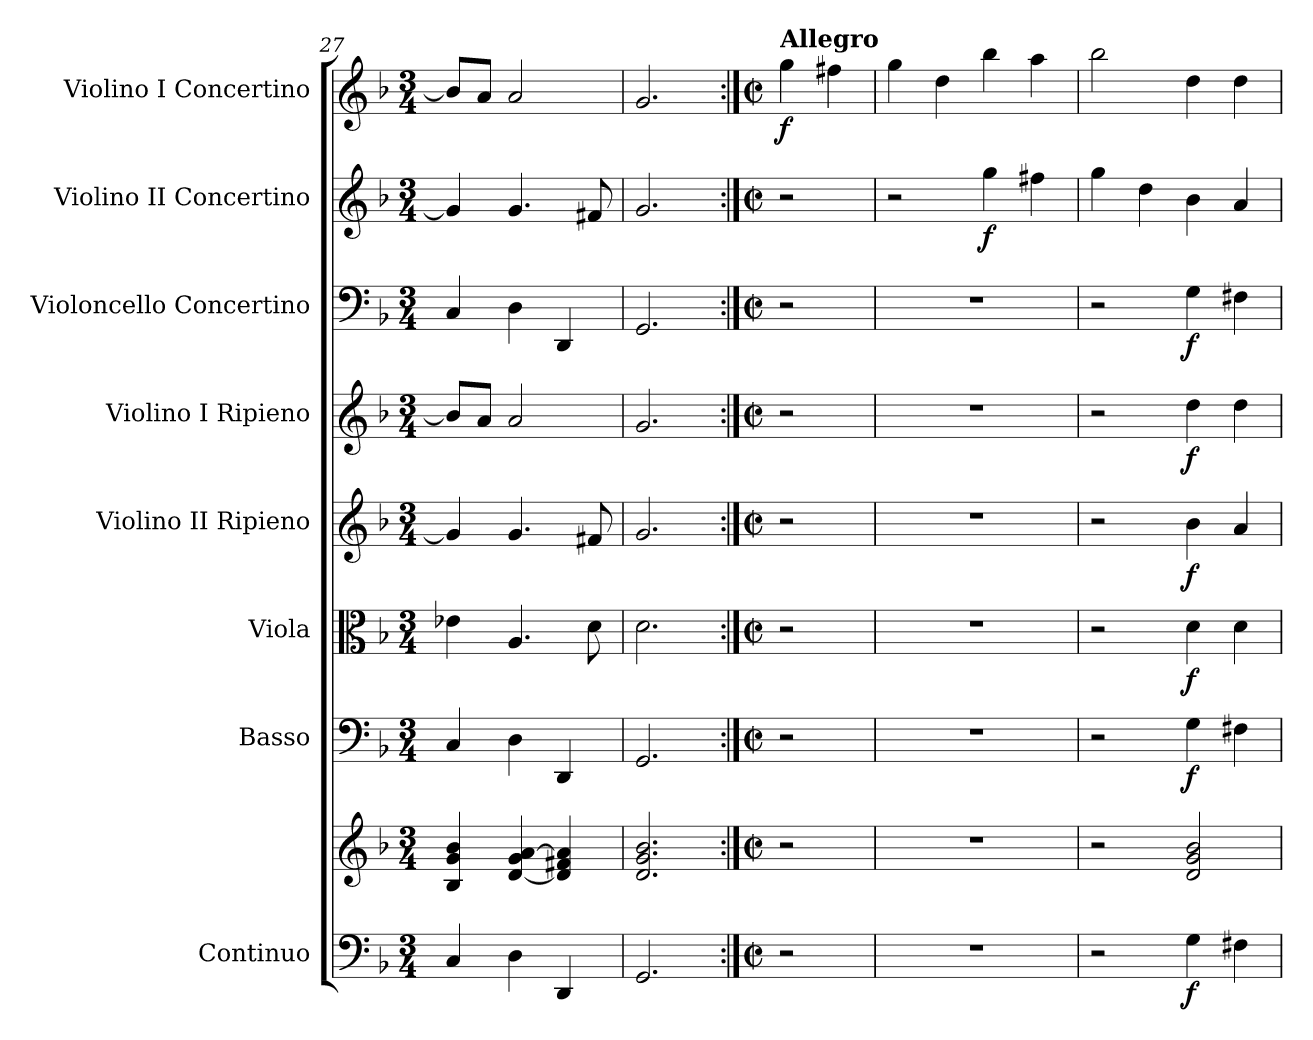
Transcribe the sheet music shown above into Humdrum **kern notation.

**kern	**kern	**dynam	**kern	**dynam	**kern	**dynam	**kern	**dynam	**kern	**dynam	**kern	**dynam	**kern	**dynam	**kern	**dynam
*part8	*part8	*part8	*part7	*part7	*part6	*part6	*part5	*part5	*part4	*part4	*part3	*part3	*part2	*part2	*part1	*part1
*staff9	*staff8	*staff8/9	*staff7	*staff7	*staff6	*staff6	*staff5	*staff5	*staff4	*staff4	*staff3	*staff3	*staff2	*staff2	*staff1	*staff1
*I"Continuo	*	*	*I"Basso	*	*I"Viola	*	*I"Violino II Ripieno	*	*I"Violino I Ripieno	*	*I"Violoncello Concertino	*	*I"Violino II Concertino	*	*I"Violino I Concertino	*
*	*	*	*	*	*	*	*	*	*	*	*I'Vc	*	*I'Vln	*	*I'Vln	*
*clefF4	*clefG2	*	*clefF4	*	*clefC3	*	*clefG2	*	*clefG2	*	*clefF4	*	*clefG2	*	*clefG2	*
*k[b-]	*k[b-]	*	*k[b-]	*	*k[b-]	*	*k[b-]	*	*k[b-]	*	*k[b-]	*	*k[b-]	*	*k[b-]	*
*M3/4	*M3/4	*	*M3/4	*	*M3/4	*	*M3/4	*	*M3/4	*	*M3/4	*	*M3/4	*	*M3/4	*
=27	=27	=27	=27	=27	=27	=27	=27	=27	=27	=27	=27	=27	=27	=27	=27	=27
4C/	4B-/ 4g/ 4b-/	.	4C/	.	4e-X\	.	4g/]	.	8b-/L]	.	4C/	.	4g/]	.	8b-/L]	.
.	.	.	.	.	.	.	.	.	8a/J	.	.	.	.	.	8a/J	.
4D\	[4d/ 4g/ [4a/	.	4D\	.	4.A/	.	4.g/	.	2a/	.	4D\	.	4.g/	.	2a/	.
4DD/	4d/] 4f#X/ 4a/]	.	4DD/	.	.	.	.	.	.	.	4DD/	.	.	.	.	.
.	.	.	.	.	8d\	.	8f#X/	.	.	.	.	.	8f#X/	.	.	.
=28	=28	=28	=28	=28	=28	=28	=28	=28	=28	=28	=28	=28	=28	=28	=28	=28
2.GG/	2.d/ 2.g/ 2.b-/	.	2.GG/	.	2.d\	.	2.g/	.	2.g/	.	2.GG/	.	2.g/	.	2.g/	.
!!LO:PB:g=z
=:|!	=:|!	=:|!	=:|!	=:|!	=:|!	=:|!	=:|!	=:|!	=:|!	=:|!	=:|!	=:|!	=:|!	=:|!	=:|!	=:|!
*M2/2	*M2/2	*	*M2/2	*	*M2/2	*	*M2/2	*	*M2/2	*	*M2/2	*	*M2/2	*	*M2/2	*
*met(c|)	*met(c|)	*	*met(c|)	*	*met(c|)	*	*met(c|)	*	*met(c|)	*	*met(c|)	*	*met(c|)	*	*met(c|)	*
!	!	!	!	!	!	!	!	!	!	!	!	!	!	!	!LO:TX:a:B:t=Allegro	!
!	!	!	!	!	!	!	!	!	!	!	!	!	!	!	!	!LO:DY:b
2r	2r	.	2r	.	2r	.	2r	.	2r	.	2r	.	2r	.	4gg\	f
.	.	.	.	.	.	.	.	.	.	.	.	.	.	.	4ff#X\	.
=1	=1	=1	=1	=1	=1	=1	=1	=1	=1	=1	=1	=1	=1	=1	=1	=1
1r	1r	.	1r	.	1r	.	1r	.	1r	.	1r	.	2r	.	4gg\	.
.	.	.	.	.	.	.	.	.	.	.	.	.	.	.	4dd\	.
!	!	!	!	!	!	!	!	!	!	!	!	!	!	!LO:DY:b	!	!
.	.	.	.	.	.	.	.	.	.	.	.	.	4gg\	f	4bb-\	.
.	.	.	.	.	.	.	.	.	.	.	.	.	4ff#X\	.	4aa\	.
=2	=2	=2	=2	=2	=2	=2	=2	=2	=2	=2	=2	=2	=2	=2	=2	=2
2r	2r	.	2r	.	2r	.	2r	.	2r	.	2r	.	4gg\	.	2bb-\	.
.	.	.	.	.	.	.	.	.	.	.	.	.	4dd\	.	.	.
!	!	!LO:DY:b=2	!	!LO:DY:b	!	!LO:DY:b	!	!LO:DY:b	!	!LO:DY:b	!	!LO:DY:b	!	!	!	!
4G\	2d/ 2g/ 2b-/	f	4G\	f	4d\	f	4b-\	f	4dd\	f	4G\	f	4b-\	.	4dd\	.
4F#X\	.	.	4F#X\	.	4d\	.	4a/	.	4dd\	.	4F#X\	.	4a/	.	4dd\	.
=	=	=	=	=	=	=	=	=	=	=	=	=	=	=	=	=
*-	*-	*-	*-	*-	*-	*-	*-	*-	*-	*-	*-	*-	*-	*-	*-	*-
